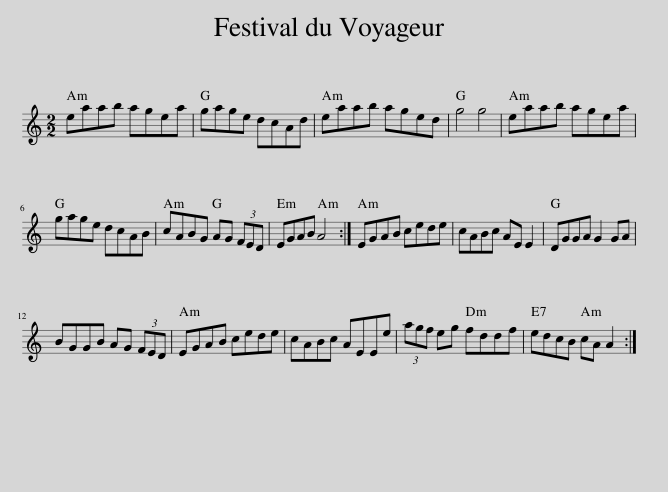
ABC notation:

X:1
L:1/8
M:2/2
I:linebreak $
K:C
V:1 treble
V:1
 eaab agea | gage dcAd | eaab aged | g4 g4 | eaab agea |$ %5
 gage dcAB | cABG AG (3FED | EGAB A4 :| EGAB cede | cABc AE E2 | %10
 DGGA G2 GA |$ BGGB AG (3FED | EGAB cede | cABc AEEe | (3agf eg fddf | %15
 edcB cA A2 :| %16
